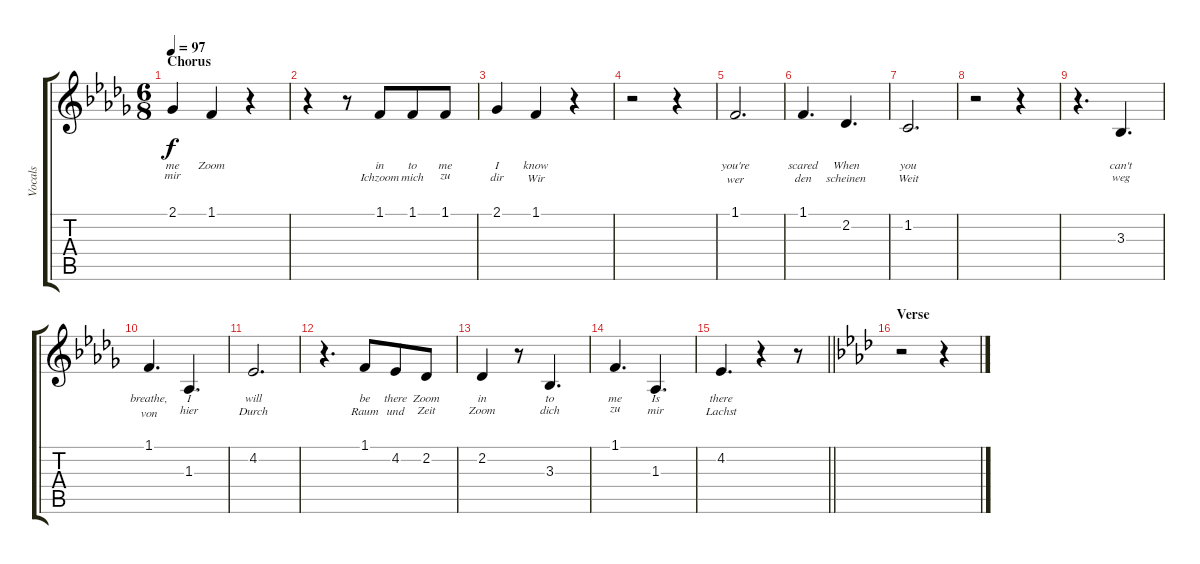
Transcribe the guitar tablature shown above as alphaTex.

\track ("Vocals" "Vocals") {instrument lead2sawtooth}
\staff {score tabs}
\tuning (E4 B3 G3 D3 A2 E2) {hide}
\ts (6 8)
\section ("" "Chorus")
\tempo 97
\clef g2
\ks db
2.1.4{lyrics (0 "me") lyrics (1 "mir") lyrics (2 "") lyrics (3 "") lyrics (4 "") dy f} 1.1.4{lyrics (0 "Zoom") lyrics (1 "") lyrics (2 "") lyrics (3 "") lyrics (4 "")} r.4 |
r.4 r.8 1.1.8{lyrics (0 "in") lyrics (1 "Ichzoom") lyrics (2 "") lyrics (3 "") lyrics (4 "")} 1.1.8{lyrics (0 "to") lyrics (1 "mich") lyrics (2 "") lyrics (3 "") lyrics (4 "")} 1.1.8{lyrics (0 "me") lyrics (1 "zu") lyrics (2 "") lyrics (3 "") lyrics (4 "")} |
2.1.4{lyrics (0 "I") lyrics (1 "dir") lyrics (2 "") lyrics (3 "") lyrics (4 "")} 1.1.4{lyrics (0 "know") lyrics (1 "Wir") lyrics (2 "") lyrics (3 "") lyrics (4 "")} r.4 |
r.2 r.4 |
1.1.2{d lyrics (0 "you're") lyrics (1 "wer") lyrics (2 "") lyrics (3 "") lyrics (4 "")} |
1.1.4{d lyrics (0 "scared") lyrics (1 "den") lyrics (2 "") lyrics (3 "") lyrics (4 "")} 2.2.4{d lyrics (0 "When") lyrics (1 "scheinen") lyrics (2 "") lyrics (3 "") lyrics (4 "")} |
1.2.2{d lyrics (0 "you") lyrics (1 "Weit") lyrics (2 "") lyrics (3 "") lyrics (4 "")} |
r.2 r.4 |
r.4{d} 3.3.4{d lyrics (0 "can't") lyrics (1 "weg") lyrics (2 "") lyrics (3 "") lyrics (4 "")} |
1.1.4{d lyrics (0 "breathe,") lyrics (1 "von") lyrics (2 "") lyrics (3 "") lyrics (4 "")} 1.3.4{d lyrics (0 "I") lyrics (1 "hier") lyrics (2 "") lyrics (3 "") lyrics (4 "")} |
4.2.2{d lyrics (0 "will") lyrics (1 "Durch") lyrics (2 "") lyrics (3 "") lyrics (4 "")} |
r.4{d} 1.1.8{lyrics (0 "be") lyrics (1 "Raum") lyrics (2 "") lyrics (3 "") lyrics (4 "")} 4.2.8{lyrics (0 "there") lyrics (1 "und") lyrics (2 "") lyrics (3 "") lyrics (4 "")} 2.2.8{lyrics (0 "Zoom") lyrics (1 "Zeit") lyrics (2 "") lyrics (3 "") lyrics (4 "")} |
2.2.4{lyrics (0 "in") lyrics (1 "Zoom") lyrics (2 "") lyrics (3 "") lyrics (4 "")} r.8 3.3.4{d lyrics (0 "to") lyrics (1 "dich") lyrics (2 "") lyrics (3 "") lyrics (4 "")} |
1.1.4{d lyrics (0 "me") lyrics (1 "zu") lyrics (2 "") lyrics (3 "") lyrics (4 "")} 1.3.4{d lyrics (0 "Is") lyrics (1 "mir") lyrics (2 "") lyrics (3 "") lyrics (4 "")} |
\barLineRight lightlight
4.2.4{d lyrics (0 "there") lyrics (1 "Lachst") lyrics (2 "") lyrics (3 "") lyrics (4 "")} r.4 r.8 |
\section ("" "Verse")
\ks ab
r.2 r.4
